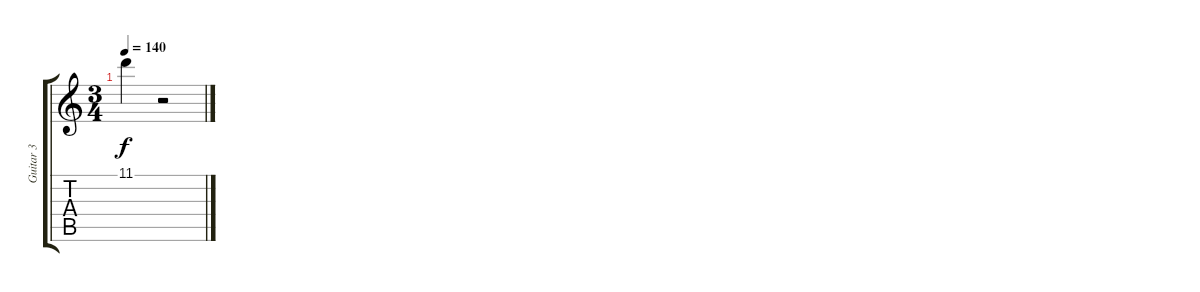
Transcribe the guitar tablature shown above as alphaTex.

\track ("Guitar 3" "Guitar 3") {instrument distortionguitar}
\staff {score tabs}
\tuning (Eb4 Bb3 Gb3 Db3 Ab2 Eb2) {hide}
\ts (3 4)
\tempo 140
\clef g2
\ks c
11.1{t}.4{dy f} r.2
